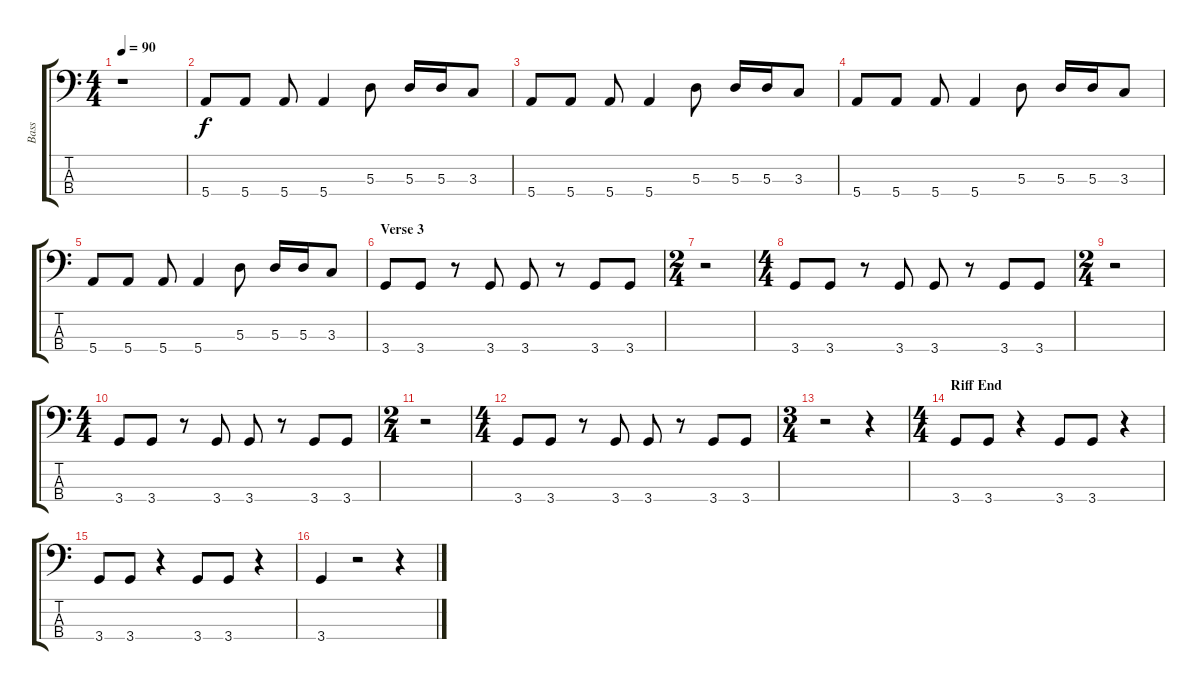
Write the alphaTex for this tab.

\track ("Bass" "Bass") {instrument electricbassfinger}
\staff {score tabs}
\tuning (G2 D2 A1 E1) {hide}
\ts (4 4)
\tempo 90
\clef f4
\ks c
r.1{dy f} |
5.4.8 5.4.8 5.4.8 5.4.4 5.3.8 5.3.16 5.3.16 3.3.8 |
5.4.8 5.4.8 5.4.8 5.4.4 5.3.8 5.3.16 5.3.16 3.3.8 |
5.4.8 5.4.8 5.4.8 5.4.4 5.3.8 5.3.16 5.3.16 3.3.8 |
5.4.8 5.4.8 5.4.8 5.4.4 5.3.8 5.3.16 5.3.16 3.3.8 |
\section ("" "Verse 3")
3.4.8 3.4.8 r.8 3.4.8 3.4.8 r.8 3.4.8 3.4.8 |
\ts (2 4)
r.2 |
\ts (4 4)
3.4.8 3.4.8 r.8 3.4.8 3.4.8 r.8 3.4.8 3.4.8 |
\ts (2 4)
r.2 |
\ts (4 4)
3.4.8 3.4.8 r.8 3.4.8 3.4.8 r.8 3.4.8 3.4.8 |
\ts (2 4)
r.2 |
\ts (4 4)
3.4.8 3.4.8 r.8 3.4.8 3.4.8 r.8 3.4.8 3.4.8 |
\ts (3 4)
r.2 r.4 |
\ts (4 4)
\section ("" "Riff End")
3.4.8 3.4.8 r.4 3.4.8 3.4.8 r.4 |
3.4.8 3.4.8 r.4 3.4.8 3.4.8 r.4 |
3.4.4 r.2 r.4
